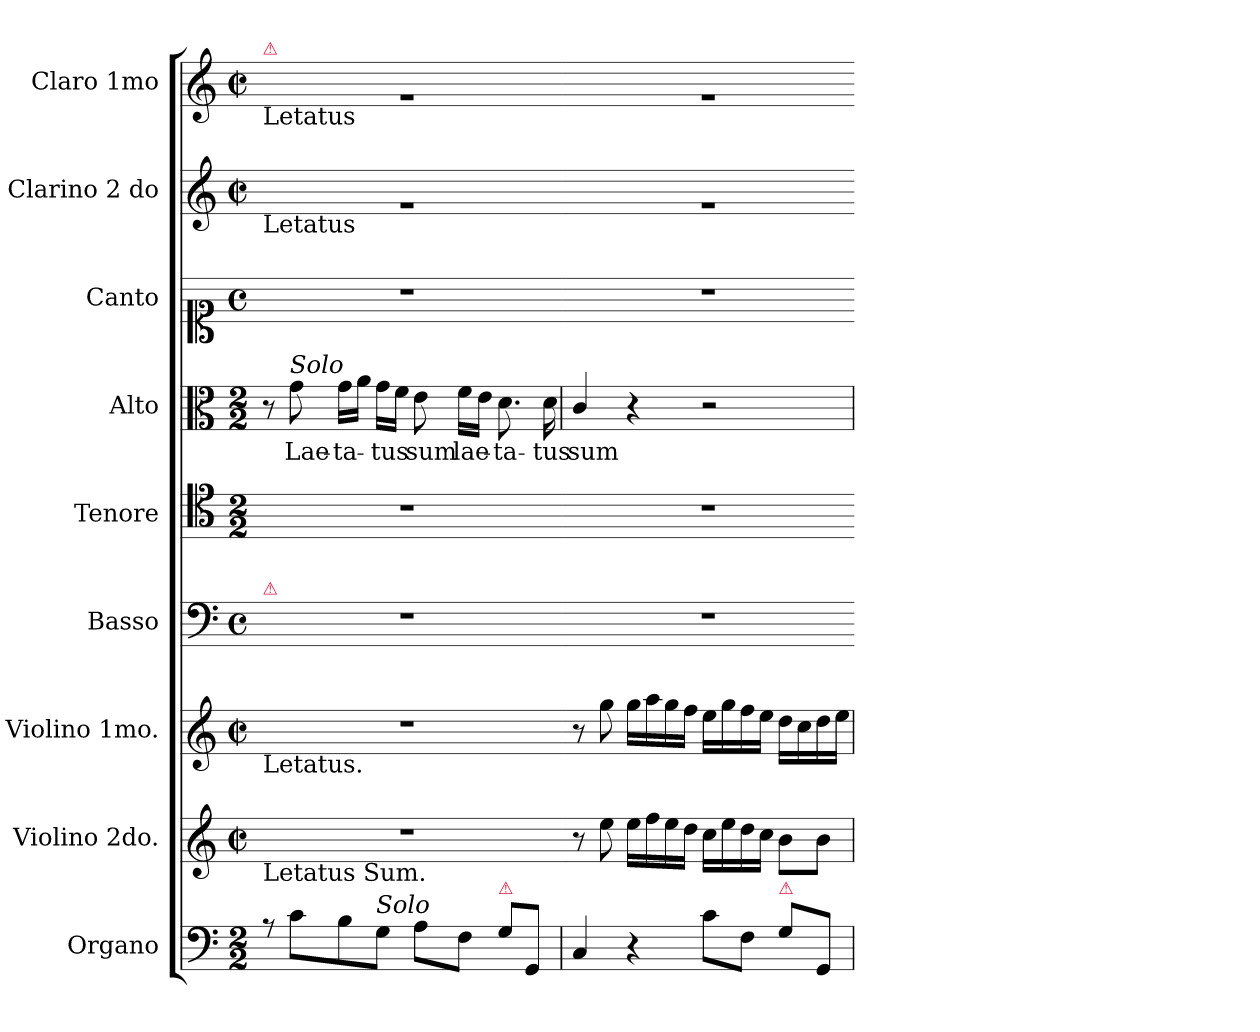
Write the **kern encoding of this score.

**kern	**kern	**kern	**kern	**kern	**kern	**text	**kern	**kern	**kern
*part9	*part8	*part7	*part6	*part5	*part4	*part4	*part3	*part2	*part1
*staff9	*staff8	*staff7	*staff6	*staff5	*staff4	*staff4	*staff3	*staff2	*staff1
*I"Organo	*I"Violino 2do.	*I"Violino 1mo.	*I"Basso	*I"Tenore	*I"Alto	*	*I"Canto	*I"Clarino 2 do	*I"Claro 1mo
*I'org	*I'vl 2	*I'vl 1	*I'B	*I'T	*I'A	*	*	*I'clno 2	*
*clefF4	*clefG2	*clefG2	*clefF4	*clefC4	*clefC3	*	*clefC1	*clefG2	*clefG2
*k[]	*k[]	*k[]	*k[]	*k[]	*k[]	*	*k[]	*k[]	*k[]
*M2/2	*M2/2	*M2/2	*M2/2	*M2/2	*M2/2	*	*M2/2	*M2/2	*M2/2
*	*met(c|)	*met(c|)	*met(c)	*	*	*	*met(c)	*met(c|)	*met(c|)
=1	=1	=1	=1	=1	=1	=1	=1	=1	=1
!	!	!	!	!	!	!	!	!	!LO:TX:b:t=Letatus
!	!	!	!	!	!	!	!	!	!LO:TX:a:color=crimson:t=⚠
!	!	!	!	!	!	!	!	!LO:TX:b:t=Letatus	!
!	!	!	!LO:TX:a:color=crimson:t=⚠	!	!	!	!	!	!
!	!	!LO:TX:b:t=Letatus.	!	!	!	!	!	!	!
!	!LO:TX:b:t=Letatus Sum.	!	!	!	!	!	!	!	!
8rA	1r	1r	1rF	1r	8r	.	1r	1rg	1rg
!	!	!	!	!	!LO:TX:a:i:t=Solo	!	!	!	!
8c\L	.	.	.	.	8g\	Lae-	.	.	.
8B\	.	.	.	.	16g\LL	-ta-	.	.	.
.	.	.	.	.	16a\JJ	.	.	.	.
!LO:TX:a:i:t=Solo	!	!	!	!	!	!	!	!	!
8G\J	.	.	.	.	16g\LL	-tus	.	.	.
.	.	.	.	.	16f\JJ	.	.	.	.
8A\L	.	.	.	.	8e\	sum	.	.	.
8F\J	.	.	.	.	16f\LL	lae-	.	.	.
.	.	.	.	.	16e\JJ	.	.	.	.
!LO:TX:a:color=crimson:t=⚠	!	!	!	!	!	!	!	!	!
8G\L	.	.	.	.	8.d\	-ta-	.	.	.
8GG/J	.	.	.	.	.	.	.	.	.
.	.	.	.	.	16d\	-tus	.	.	.
=2	=2-	=2	=2	=2	=2	=2	=2	=2	=2
4C/	8r	8r	1rF	1r	4c/	sum	1r	1rg	1rg
.	8ee\	8gg\	.	.	.	.	.	.	.
4r	16ee\LL	16gg\LL	.	.	4r	.	.	.	.
.	16ff\	16aa\	.	.	.	.	.	.	.
.	16ee\	16gg\	.	.	.	.	.	.	.
.	16dd\JJ	16ff\JJ	.	.	.	.	.	.	.
8c\L	16cc\LL	16ee\LL	.	.	2r	.	.	.	.
.	16ee\	16gg\	.	.	.	.	.	.	.
8F\J	16dd\	16ff\	.	.	.	.	.	.	.
.	16cc\JJ	16ee\JJ	.	.	.	.	.	.	.
!LO:TX:a:color=crimson:t=⚠	!	!	!	!	!	!	!	!	!
8G\L	8b\L	16dd\LL	.	.	.	.	.	.	.
.	.	16cc\	.	.	.	.	.	.	.
8GG/J	8b\J	16dd\	.	.	.	.	.	.	.
.	.	16ee\JJ	.	.	.	.	.	.	.
=	=	=	=-	=-	=	=-	=	=-	=-
*-	*-	*-	*-	*-	*-	*-	*-	*-	*-
